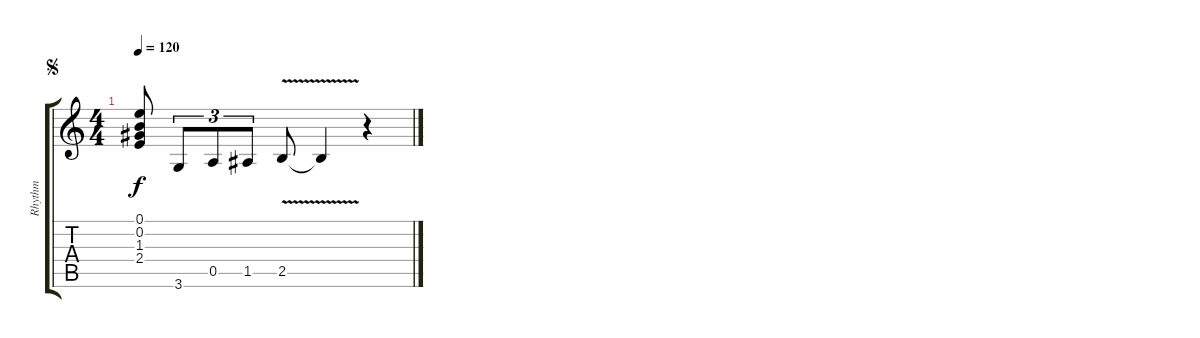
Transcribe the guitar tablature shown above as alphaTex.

\track ("Rhythm" "Rhythm") {instrument overdrivenguitar}
\staff {score tabs}
\tuning (E4 B3 G3 D3 A2 E2) {hide}
\ts (4 4)
\jump segno
\tempo 120
\clef g2
\ks c
(0.1 0.2 1.3 2.4).8{dy f} 3.6.8{tu (3 2)} 0.5.8{tu (3 2)} 1.5.8{tu (3 2)} 2.5{v}.8 2.5{t}.4 r.4
